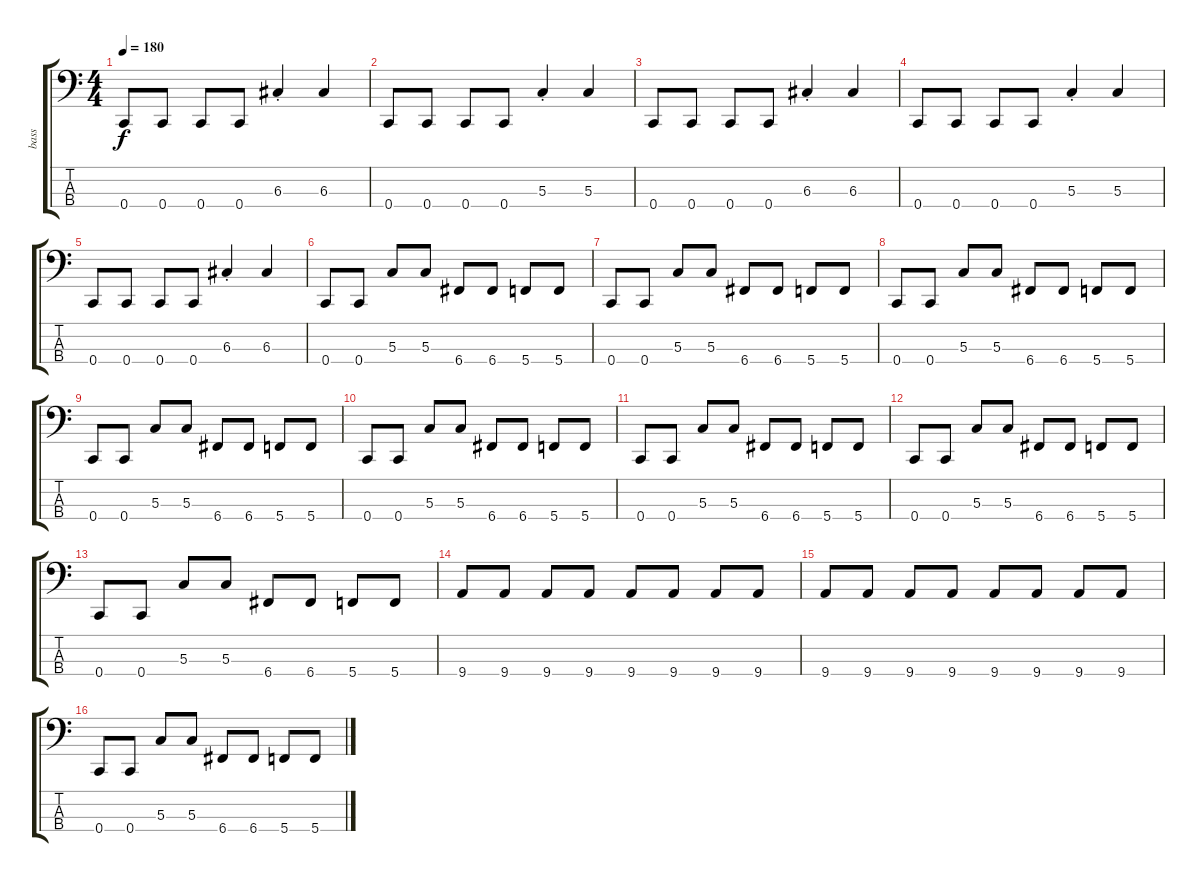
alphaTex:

\track ("bass" "bass") {instrument electricbasspick}
\staff {score tabs}
\tuning (F2 C2 G1 C1) {hide}
\ts (4 4)
\tempo 180
\clef f4
\ks c
0.4.8{dy f} 0.4.8 0.4.8 0.4.8 6.3{st}.4 6.3.4 |
0.4.8 0.4.8 0.4.8 0.4.8 5.3{st}.4 5.3.4 |
0.4.8 0.4.8 0.4.8 0.4.8 6.3{st}.4 6.3.4 |
0.4.8 0.4.8 0.4.8 0.4.8 5.3{st}.4 5.3.4 |
0.4.8 0.4.8 0.4.8 0.4.8 6.3{st}.4 6.3.4 |
0.4.8 0.4.8 5.3.8 5.3.8 6.4.8 6.4.8 5.4.8 5.4.8 |
0.4.8 0.4.8 5.3.8 5.3.8 6.4.8 6.4.8 5.4.8 5.4.8 |
0.4.8 0.4.8 5.3.8 5.3.8 6.4.8 6.4.8 5.4.8 5.4.8 |
0.4.8 0.4.8 5.3.8 5.3.8 6.4.8 6.4.8 5.4.8 5.4.8 |
0.4.8 0.4.8 5.3.8 5.3.8 6.4.8 6.4.8 5.4.8 5.4.8 |
0.4.8 0.4.8 5.3.8 5.3.8 6.4.8 6.4.8 5.4.8 5.4.8 |
0.4.8 0.4.8 5.3.8 5.3.8 6.4.8 6.4.8 5.4.8 5.4.8 |
0.4.8 0.4.8 5.3.8 5.3.8 6.4.8 6.4.8 5.4.8 5.4.8 |
9.4.8 9.4.8 9.4.8 9.4.8 9.4.8 9.4.8 9.4.8 9.4.8 |
9.4.8 9.4.8 9.4.8 9.4.8 9.4.8 9.4.8 9.4.8 9.4.8 |
0.4.8 0.4.8 5.3.8 5.3.8 6.4.8 6.4.8 5.4.8 5.4.8
